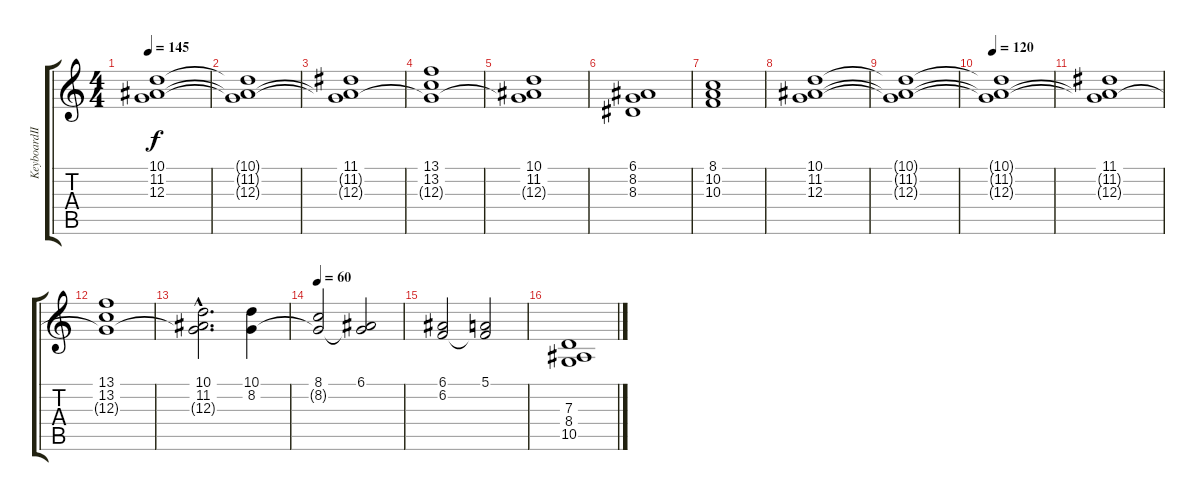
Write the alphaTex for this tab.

\track ("KeyboardⅡ" "KeyboardⅡ") {instrument stringensemble2}
\staff {score tabs}
\tuning (E4 B3 G3 D3 A2 E2) {hide}
\ts (4 4)
\tempo 145
\clef g2
\ks c
(10.1{t} 11.2{t} 12.3{t}).1{dy f} |
(10.1{t} 11.2{t} 12.3{t}).1 |
(11.1 11.2{t} 12.3{t}).1 |
(13.1 13.2 12.3{t}).1 |
(10.1 11.2 12.3{t}).1 |
(6.1 8.2 8.3).1 |
(8.1 10.2 10.3).1 |
(10.1 11.2 12.3).1 |
(10.1{t} 11.2{t} 12.3{t}).1 |
\tempo 120
(10.1{t} 11.2{t} 12.3{t}).1 |
(11.1 11.2{t} 12.3{t}).1 |
(13.1 13.2 12.3{t}).1 |
(10.1{hac} 11.2{hac} 12.3{hac t}).2{d} (10.1 8.2).4 |
\tempo 60
(8.1 8.2{t}).2 (6.1 8.2{t}).2 |
(6.1 6.2).2 (5.1 6.2{t}).2 |
(7.3 8.4 10.5).1
